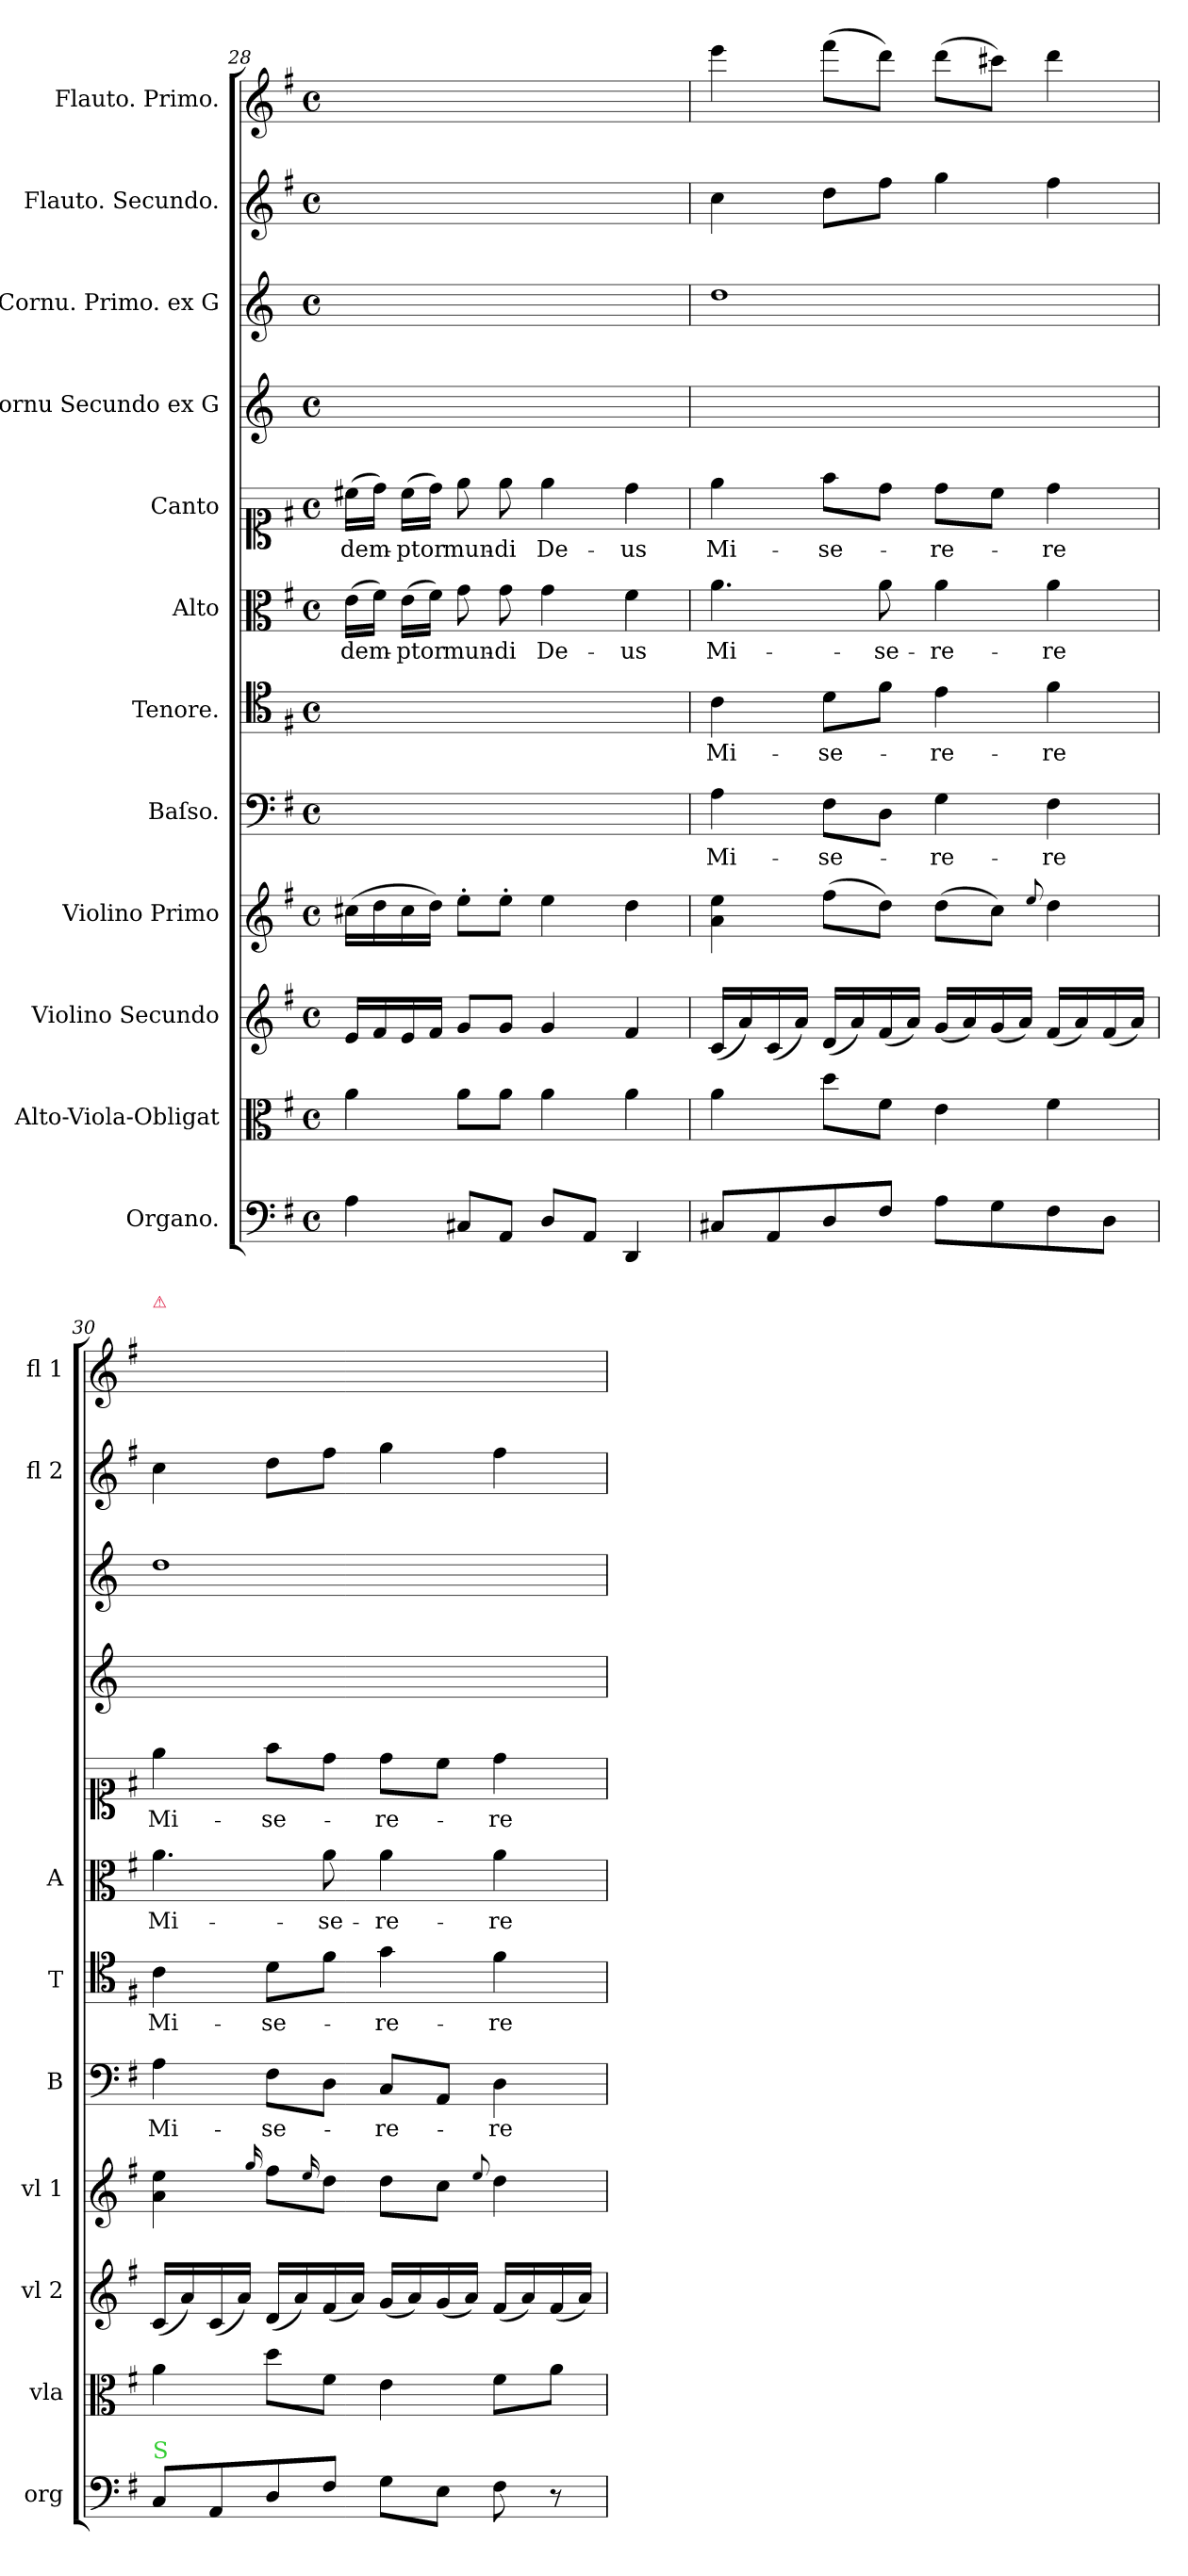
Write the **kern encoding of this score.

**kern	**dynam	**kern	**kern	**dynam	**kern	**dynam	**kern	**text	**kern	**text	**kern	**text	**kern	**text	**kern	**kern	**kern	**dynam	**kern	**dynam
*part12	*part12	*part11	*part10	*part10	*part9	*part9	*part8	*part8	*part7	*part7	*part6	*part6	*part5	*part5	*part4	*part3	*part2	*part2	*part1	*part1
*staff12	*staff12	*staff11	*staff10	*staff10	*staff9	*staff9	*staff8	*staff8	*staff7	*staff7	*staff6	*staff6	*staff5	*staff5	*staff4	*staff3	*staff2	*staff2	*staff1	*staff1
*I"Organo.	*	*I"Alto-Viola-Obligat	*I"Violino Secundo	*	*I"Violino Primo	*	*I"Baſso.	*	*I"Tenore.	*	*I"Alto	*	*I"Canto	*	*I"Cornu Secundo ex G	*I"Cornu. Primo. ex G	*I"Flauto. Secundo.	*	*I"Flauto. Primo.	*
*I'org	*	*I'vla	*I'vl 2	*	*I'vl 1	*	*I'B	*	*I'T	*	*I'A	*	*	*	*	*	*I'fl 2	*	*I'fl 1	*
*clefF4	*	*clefC3	*clefG2	*	*clefG2	*	*clefF4	*	*clefC4	*	*clefC3	*	*clefC1	*	*clefG2	*clefG2	*clefG2	*	*clefG2	*
*	*	*	*	*	*	*	*	*	*	*	*	*	*	*	*ITrd3c5	*ITrd3c5	*	*	*	*
*k[f#]	*	*k[f#]	*k[f#]	*	*k[f#]	*	*k[f#]	*	*k[f#]	*	*k[f#]	*	*k[f#]	*	*k[f#]	*k[f#]	*k[f#]	*	*k[f#]	*
*G:	*	*G:	*G:	*	*G:	*	*G:	*	*G:	*	*G:	*	*G:	*	*G:	*G:	*G:	*	*G:	*
*M4/4	*	*M4/4	*M4/4	*	*M4/4	*	*M4/4	*	*M4/4	*	*M4/4	*	*M4/4	*	*M4/4	*M4/4	*M4/4	*	*M4/4	*
*met(c)	*	*met(c)	*met(c)	*	*met(c)	*	*met(c)	*	*met(c)	*	*met(c)	*	*met(c)	*	*met(c)	*met(c)	*met(c)	*	*met(c)	*
=28	=28	=28	=28	=28	=28	=28	=28	=28	=28	=28	=28	=28	=28	=28	=28	=28	=28	=28	=28	=28
4A\	.	4a\	16e/LL	.	(16cc#X\LL	.	1ryy	.	1ryy	.	(16e\LL	-dem-	(16cc#X\LL	-dem-	1ryy	1ryy	1ryy	.	1ryy	.
.	.	.	16f#/	.	16dd\	.	.	.	.	.	16f#\JJ)	.	16dd\JJ)	.	.	.	.	.	.	.
.	.	.	16e/	.	16cc#\	.	.	.	.	.	(16e\LL	-ptor	(16cc#\LL	-ptor	.	.	.	.	.	.
.	.	.	16f#/JJ	.	16dd\JJ)	.	.	.	.	.	16f#\JJ)	.	16dd\JJ)	.	.	.	.	.	.	.
8C#X/L	.	8a\L	8g/L	.	8ee'\L	.	.	.	.	.	8g\	mun-	8ee\	mun-	.	.	.	.	.	.
8AA/J	.	8a\J	8g/J	.	8ee'\J	.	.	.	.	.	8g\	-di	8ee\	-di	.	.	.	.	.	.
8D/L	.	4a\	4g/	.	4ee\	.	.	.	.	.	4g\	De-	4ee\	De-	.	.	.	.	.	.
8AA/J	.	.	.	.	.	.	.	.	.	.	.	.	.	.	.	.	.	.	.	.
4DD/	.	4a\	4f#/	.	4dd\	.	.	.	.	.	4f#\	-us	4dd\	-us	.	.	.	.	.	.
=29	=29	=29	=29	=29	=29	=29	=29	=29	=29	=29	=29	=29	=29	=29	=29	=29	=29	=29	=29	=29
!	!	!	!	!LO:DY:b	!	!LO:DY:b	!	!	!	!	!	!	!	!	!	!	!	!LO:DY:b	!	!LO:DY:b
8C#X/L	.	4a\	(16c/LL	poco forte	4a\ 4ee\	poco forte	4A\	Mi-	4c\	Mi-	4.a\	Mi-	4ee\	Mi-	1ryy	1a	4cc\	poco for	4eee\	poco for
.	.	.	16a/)	.	.	.	.	.	.	.	.	.	.	.	.	.	.	.	.	.
8AA/	.	.	(16c/	.	.	.	.	.	.	.	.	.	.	.	.	.	.	.	.	.
.	.	.	16a/JJ)	.	.	.	.	.	.	.	.	.	.	.	.	.	.	.	.	.
8D/	.	8dd\L	(16d/LL	.	(8ff#\L	.	8F#\L	-se-	8d\L	-se-	.	.	8ff#\L	-se-	.	.	8dd\L	.	(8fff#\L	.
.	.	.	16a/)	.	.	.	.	.	.	.	.	.	.	.	.	.	.	.	.	.
8F#/J	.	8f#\J	(16f#/	.	8dd\J)	.	8D\J	.	8f#\J	.	8a\	-se-	8dd\J	.	.	.	8ff#\J	.	8ddd\J)	.
.	.	.	16a/JJ)	.	.	.	.	.	.	.	.	.	.	.	.	.	.	.	.	.
8A\L	.	4e\	(16g/LL	.	(8dd\L	.	4G\	-re-	4e\	-re-	4a\	-re-	8dd\L	-re-	.	.	4gg\	.	(8ddd\L	.
.	.	.	16a/)	.	.	.	.	.	.	.	.	.	.	.	.	.	.	.	.	.
8G\	.	.	(16g/	.	8cc\J)	.	.	.	.	.	.	.	8cc\J	.	.	.	.	.	8ccc#X\J)	.
.	.	.	16a/JJ)	.	.	.	.	.	.	.	.	.	.	.	.	.	.	.	.	.
.	.	.	.	.	8qqee/	.	.	.	.	.	.	.	.	.	.	.	.	.	.	.
8F#\	.	4f#\	(16f#/LL	.	4dd\	.	4F#\	-re	4f#\	-re	4a\	-re	4dd\	-re	.	.	4ff#\	.	4ddd\	.
.	.	.	16a/)	.	.	.	.	.	.	.	.	.	.	.	.	.	.	.	.	.
8D\J	.	.	(16f#/	.	.	.	.	.	.	.	.	.	.	.	.	.	.	.	.	.
.	.	.	16a/JJ)	.	.	.	.	.	.	.	.	.	.	.	.	.	.	.	.	.
=30	=30	=30	=30	=30	=30	=30	=30	=30	=30	=30	=30	=30	=30	=30	=30	=30	=30	=30	=30	=30
!	!	!	!	!	!	!	!	!	!	!	!	!	!	!	!	!	!	!	!LO:TX:a:color=crimson:t=⚠	!
!LO:TX:a:color=limegreen:t=S	!	!	!	!	!	!	!	!	!	!	!	!	!	!	!	!	!	!	!	!
!	!LO:DY:b	!	!	!	!	!	!	!	!	!	!	!LO:LY:i	!	!	!	!	!	!	!	!
8C/L	forte	4a\	(16c/LL	.	4a\ 4ee\	.	4A\	Mi-	4c\	Mi-	4.a\	Mi-	4ee\	Mi-	1ryy	1a	4cc\	.	4eee\yy	.
.	.	.	16a/)	.	.	.	.	.	.	.	.	.	.	.	.	.	.	.	.	.
8AA/	.	.	(16c/	.	.	.	.	.	.	.	.	.	.	.	.	.	.	.	.	.
.	.	.	16a/JJ)	.	.	.	.	.	.	.	.	.	.	.	.	.	.	.	.	.
.	.	.	.	.	16qqgg/	.	.	.	.	.	.	.	.	.	.	.	.	.	.	.
8D/	.	8dd\L	(16d/LL	.	8ff#\L	.	8F#\L	-se-	8d\L	-se-	.	.	8ff#\L	-se-	.	.	8dd\L	.	(8fff#\Lyy	.
.	.	.	16a/)	.	.	.	.	.	.	.	.	.	.	.	.	.	.	.	.	.
.	.	.	.	.	16qqee/	.	.	.	.	.	.	.	.	.	.	.	.	.	.	.
!	!	!	!	!	!	!	!	!	!	!	!	!LO:LY:i	!	!	!	!	!	!	!	!
8F#/J	.	8f#\J	(16f#/	.	8dd\J	.	8D\J	.	8f#\J	.	8a\	-se-	8dd\J	.	.	.	8ff#\J	.	8ddd\Jyy)	.
.	.	.	16a/JJ)	.	.	.	.	.	.	.	.	.	.	.	.	.	.	.	.	.
!	!	!	!	!	!	!	!	!	!	!	!	!LO:LY:i	!	!	!	!	!	!	!	!
8G\L	.	4e\	(16g/LL	.	8dd\L	.	8C/L	-re-	4g\	-re-	4a\	-re-	8dd\L	-re-	.	.	4gg\	.	(8ddd\Lyy	.
.	.	.	16a/)	.	.	.	.	.	.	.	.	.	.	.	.	.	.	.	.	.
8E\J	.	.	(16g/	.	8cc\J	.	8AA/J	.	.	.	.	.	8cc\J	.	.	.	.	.	8ccc#X\Jyy)	.
.	.	.	16a/JJ)	.	.	.	.	.	.	.	.	.	.	.	.	.	.	.	.	.
.	.	.	.	.	8qqee/	.	.	.	.	.	.	.	.	.	.	.	.	.	.	.
!	!	!	!	!	!	!	!	!	!	!	!	!LO:LY:i	!	!	!	!	!	!	!	!
8F#\	.	8f#\L	(16f#/LL	.	4dd\	.	4D\	-re	4f#\	-re	4a\	-re	4dd\	-re	.	.	4ff#\	.	4ddd\yy	.
.	.	.	16a/)	.	.	.	.	.	.	.	.	.	.	.	.	.	.	.	.	.
8r	.	8a\J	(16f#/	.	.	.	.	.	.	.	.	.	.	.	.	.	.	.	.	.
.	.	.	16a/JJ)	.	.	.	.	.	.	.	.	.	.	.	.	.	.	.	.	.
=	=	=	=	=	=	=	=	=	=	=	=	=	=	=	=	=	=	=	=	=
*-	*-	*-	*-	*-	*-	*-	*-	*-	*-	*-	*-	*-	*-	*-	*-	*-	*-	*-	*-	*-
